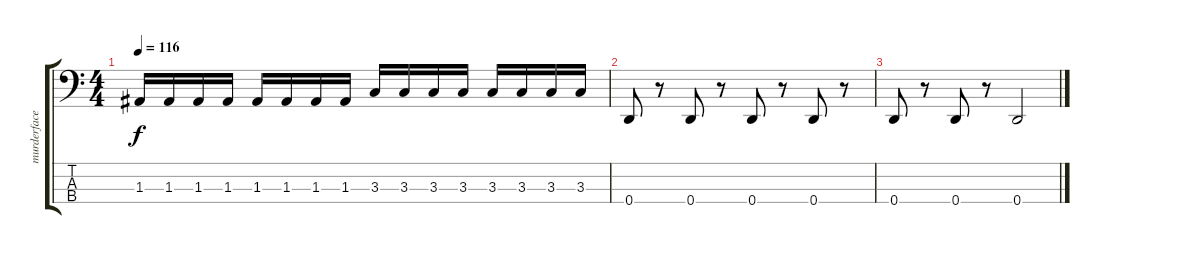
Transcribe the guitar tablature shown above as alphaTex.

\track ("murderface" "murderface") {instrument electricbassfinger}
\staff {score tabs}
\tuning (G2 D2 A1 D1) {hide}
\ts (4 4)
\tempo 116
\clef f4
\ks c
1.3.16{dy f} 1.3.16 1.3.16 1.3.16 1.3.16 1.3.16 1.3.16 1.3.16 3.3.16 3.3.16 3.3.16 3.3.16 3.3.16 3.3.16 3.3.16 3.3.16 |
0.4.8 r.8 0.4.8 r.8 0.4.8 r.8 0.4.8 r.8 |
0.4.8 r.8 0.4.8 r.8 0.4.2
